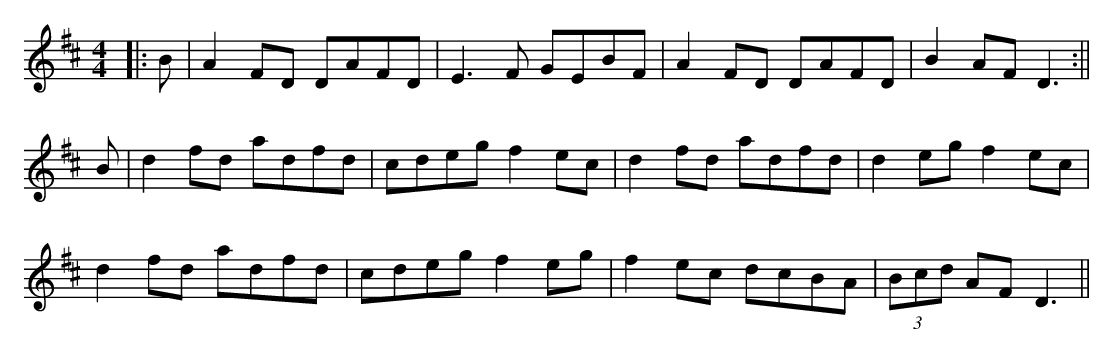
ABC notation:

X:1
M:4/4
K:D
|: B| A2 FD DAFD | E3 F GEBF| A2 FD DAFD | B2 AF D3 :||
B| d2 fd adfd| cdeg f2 ec| d2 fd adfd| d2 eg f2 ec|
d2 fd adfd| cdeg f2 eg| f2 ec dcBA | (3Bcd AF D3 ||
